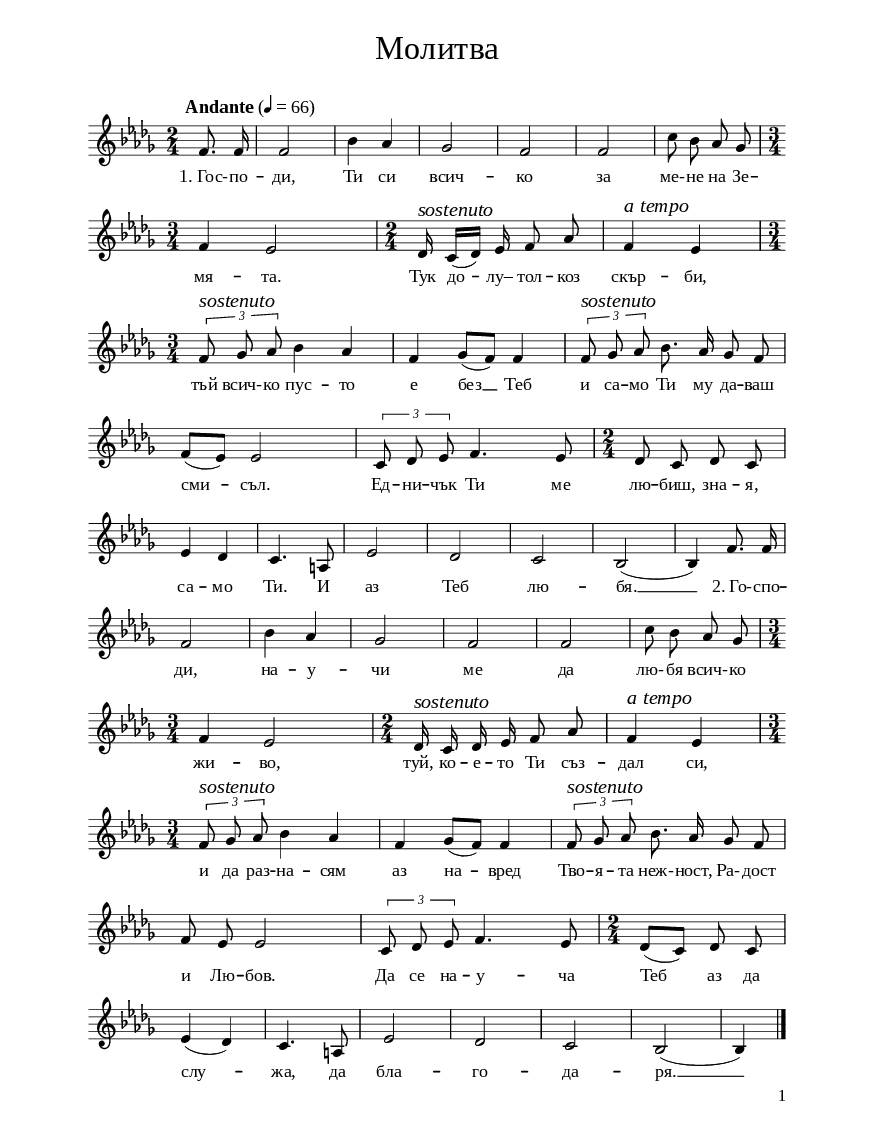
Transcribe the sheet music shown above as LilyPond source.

\version "2.24.2"

% include paper part and global functions
\include "include/globals.ily"

\bookpart {
  \label #'ref251
  \tocItem \markup "Молитва (Господи, Ти Си) "
  \paper {
    print-all-headers = ##t
    print-page-number = ##t
    print-first-page-number = ##t

    % put page numbers on the bottom
    oddHeaderMarkup = \markup ""
    evenHeaderMarkup = \markup ""
    oddFooterMarkup = \markup
    \fill-line {
      ""
      \if \should-print-page-number \fromproperty #'page:page-number-string
    }
    evenFooterMarkup = \markup
    \fill-line {
      \if \should-print-page-number \fromproperty #'page:page-number-string
      ""
    }

    left-margin = 1.5\cm
    right-margin = 1.5\cm
    top-margin = 1.6\cm
    bottom-margin = 1.2\cm
    ragged-bottom = ##t % do not spread the staves to fill the whole vertical space

    % change distance between staves
    system-system-spacing =
    #'((basic-distance . 9.5)
       (minimum-distance . 6)
       (padding . 1)
       (stretchability . 12))
  }
  \score {
    \include "include/score-layout.ily"

    \new Voice \absolute {
      \clef treble
      \key bes \minor
      \time 2/4
      \tempoFunc "Andante" 4 "66"
      \autoBeamOff
      \partial 4
      f'8.  f'16 | % 2
      f'2 | % 3
      bes'4  as'4 | % 4
      ges'2 | % 5
      f'2 | % 6
      f'2  | % 7
      c''8  bes'8  as'8  ges'8 \break  | % 8
      \time 3/4  | % 8
      f'4  es'2 | % 9
      \time 2/4  | % 9

      des'16^\markup { \huge \italic {sostenuto} }
      c'16
      ([des'16])  es'16
      f'8  as'8 |
      f'4 ^\markup{\huge \italic {a tempo} }  es'4 \break | % 11
      \time 3/4  | % 11
      \times 2/3  {
        f'8 ^\markup{\huge \italic {sostenuto} }  ges'8
        as'8
      }
      bes'4  as'4 | % 12
      f'4  ges'8 ( [  f'8 ) ]  f'4 | % 13
      \times 2/3  {
        f'8 ^\markup{\huge \italic {sostenuto} }  ges'8
        as'8
      }
      bes'8.  as'16  ges'8  f'8 \break | % 14
      f'8 ( [  es'8 ) ]  es'2
      | % 15

      \times 2/3  {
        c'8  des'8  es'8
      }
      f'4.  es'8 | % 16
      \time 2/4  | % 16
      des'8  c'8
      des'8  c'8 \break | % 17
      es'4  des'4 | % 18
      c'4.  a8 | % 19
      es'2 |
      des'2 | % 21
      c'2 | % 22
      bes2 ( | bes4 ) 
      f'8.  f'16 | \break % 2
      f'2 | % 3
      bes'4  as'4 | % 4
      ges'2 | % 5
      f'2 | % 6
      f'2  | % 7
      c''8  bes'8  as'8  ges'8 \break | % 8
      \time 3/4  | % 8
      f'4  es'2 | % 9
      \time 2/4  | % 9

      des'16^\markup { \huge \italic {sostenuto} }
      c'16
      des'16  es'16
      f'8  as'8 |
      f'4 ^\markup{ \huge \italic {a tempo} }  es'4 \break | % 11
      \time 3/4  | % 11
      \times 2/3  {
        f'8 ^\markup{ \huge \italic {sostenuto} }  ges'8
        as'8
      }
      bes'4  as'4 | % 12
      f'4  ges'8 ( [  f'8 ) ]  f'4 | % 13
      \times 2/3  {
        f'8 ^\markup{ \huge \italic {sostenuto} }  ges'8
        as'8
      }
      bes'8.  as'16  ges'8  f'8 \break | % 14
      f'8 es'8 es'2
      | % 15

      \times 2/3  {
        c'8  des'8  es'8
      }
      f'4.  es'8 | % 16
      \time 2/4  | % 16
      des'8 (  [c'8] )
      des'8  c'8 \break | % 17
      es'4 ( des'4 )| % 18
      c'4.   a8  | % 19
      es'2 |
      des'2 | % 21
      c'2 | % 22
      bes2 ( | bes4 ) \bar "|."

    }

    \addlyrics {
      "1. Гос-" -- по -- ди, Ти си всич -- ко
      за "ме-" -- не на Зе -- мя -- та. Тук
      до -- лу– тол -- коз скър --
      би, тъй "всич-" -- ко пус -- то е
      без __  Теб и са -- мо Ти му да
      -- ваш сми -- съл. Ед -- ни -- чък
      Ти ме лю -- биш, зна -- я, са -- мо
      Ти. И аз Теб лю -- бя. __

      "2. Го-" -- спо -- ди, на -- у -- чи ме
      да "лю-" -- бя "всич-" -- ко жи -- во,
      туй, ко -- е -- то Ти съз -- дал си,
      и да раз -- на -- сям аз на -- вред
      Тво -- я -- та "неж-" -- ност,
      "Ра-" -- дост и Лю -- бов.
      Да се на -- у -- ча
      Теб  аз да слу -- жа, да бла -- го --  да -- ря. __
    }

    \header {
      title = \titleFunc "Молитва" "Molitva"
    }

    \midi{}

  } % score

} % bookpart

% Più mosso
%
